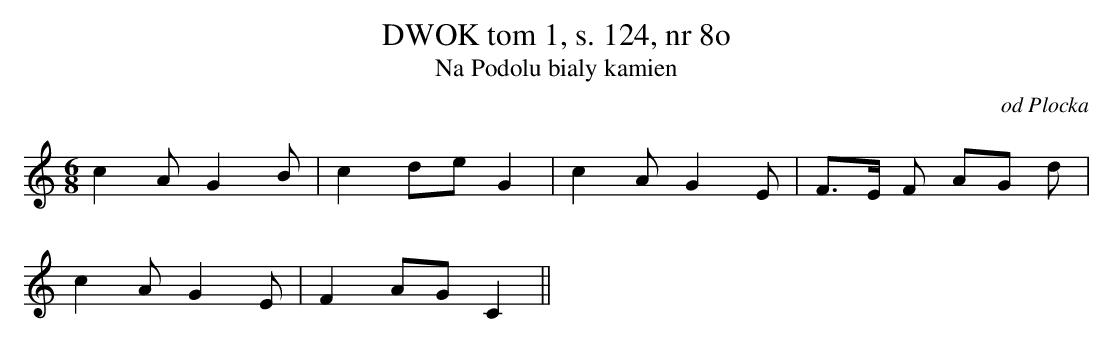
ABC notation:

X:1
T:DWOK tom 1, s. 124, nr 8o
T:Na Podolu bialy kamien
O:od Plocka
M:6/8
L:1/16
K:C
c4A2G4B2 | c4d2e2G4 |c4A2G4E2 | F3E F2 A2G2 d2 |
c4A2G4E2 | F4A2G2C4||
